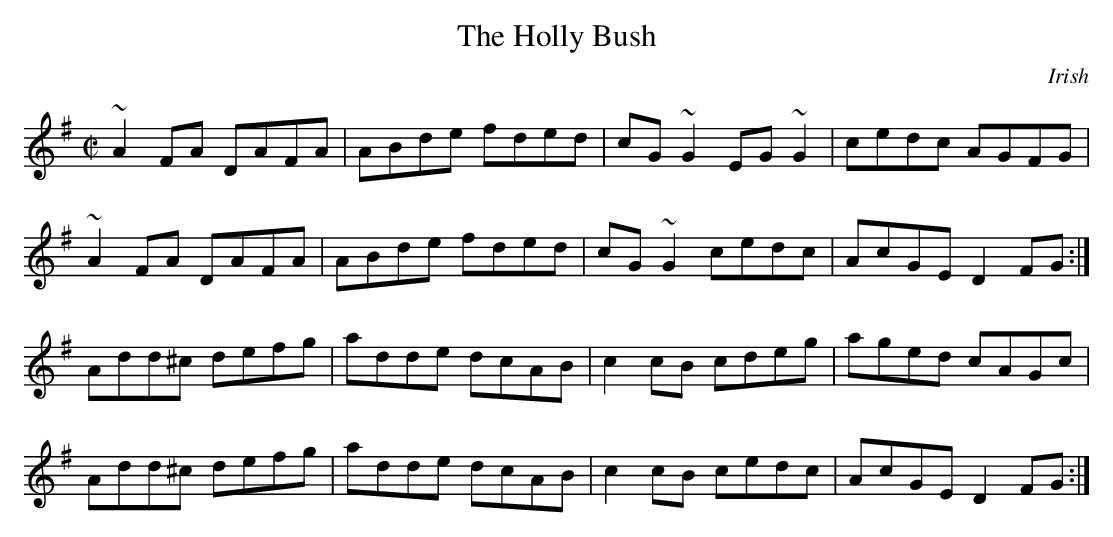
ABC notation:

X:1
T:The Holly Bush
M:C|
K:G
~A2 FA DAFA | ABde fded | cG ~G2 EG ~G2 | cedc AGFG |
~A2 FA DAFA | ABde fded | cG ~G2 cedc | AcGE D2 FG :|
Add^c defg | adde dcAB | c2 cB cdeg | aged cAGc |
Add^c defg | adde dcAB | c2 cB cedc | AcGE D2 FG :|
